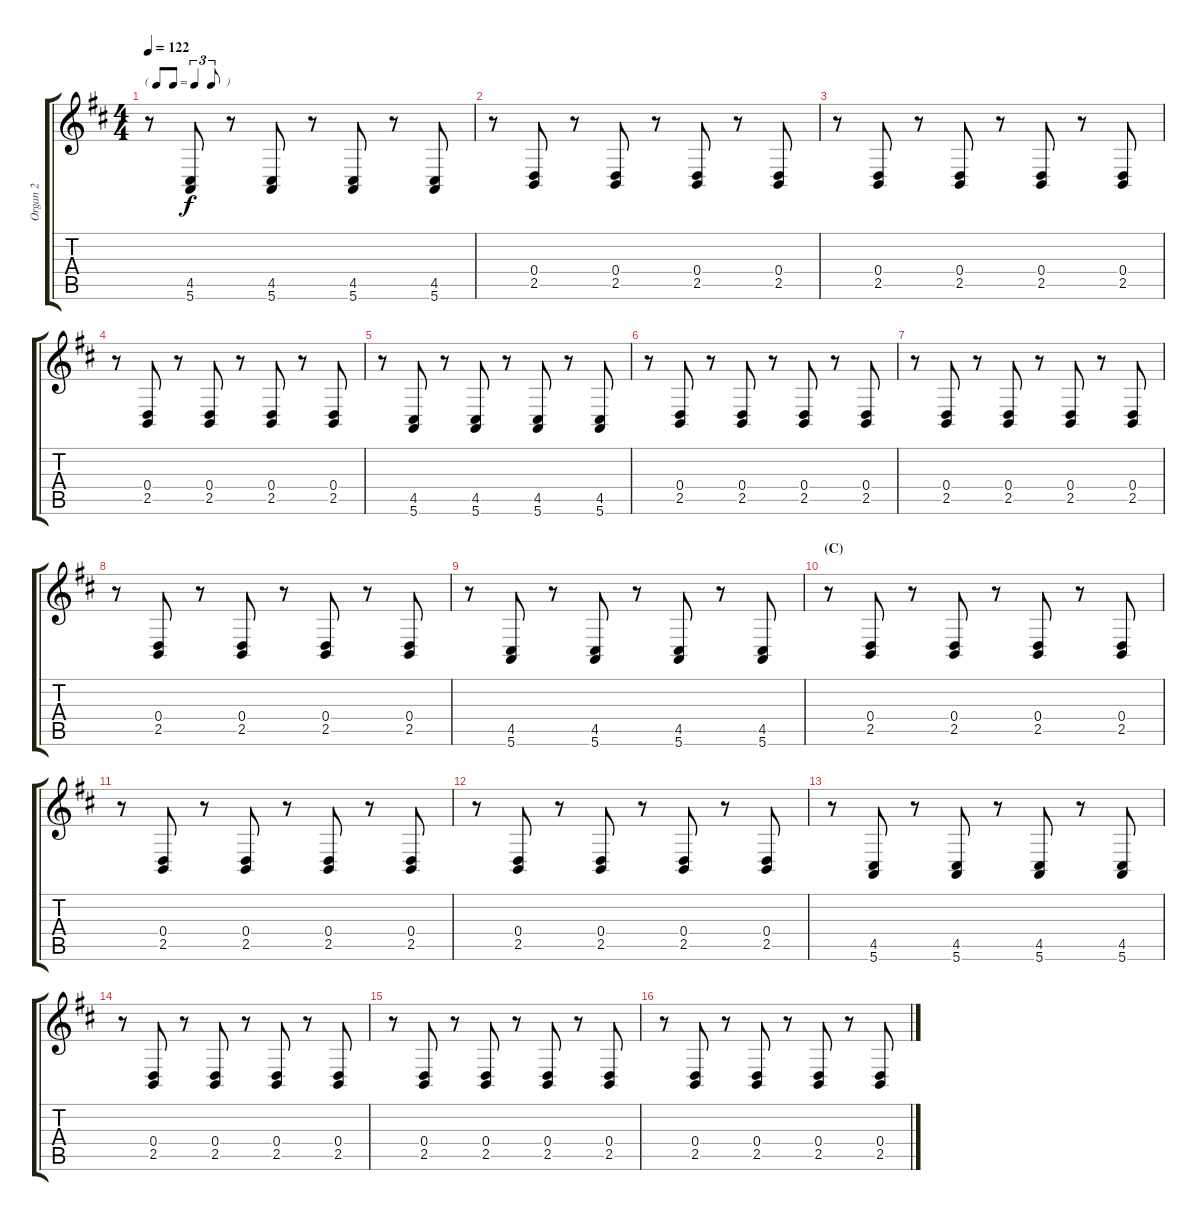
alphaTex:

\track ("Organ 2" "Organ 2") {instrument drawbarorgan}
\staff {score tabs}
\tuning (E4 B3 G3 D3 A2 E2) {hide}
\ts (4 4)
\tf triplet8th
\tempo 122
\clef g2
\ks d
r.8{dy f} (4.5 5.6).8 r.8 (4.5 5.6).8 r.8 (4.5 5.6).8 r.8 (4.5 5.6).8 |
r.8 (0.4 2.5).8 r.8 (0.4 2.5).8 r.8 (0.4 2.5).8 r.8 (0.4 2.5).8 |
r.8 (0.4 2.5).8 r.8 (0.4 2.5).8 r.8 (0.4 2.5).8 r.8 (0.4 2.5).8 |
r.8 (0.4 2.5).8 r.8 (0.4 2.5).8 r.8 (0.4 2.5).8 r.8 (0.4 2.5).8 |
r.8 (4.5 5.6).8 r.8 (4.5 5.6).8 r.8 (4.5 5.6).8 r.8 (4.5 5.6).8 |
r.8 (0.4 2.5).8 r.8 (0.4 2.5).8 r.8 (0.4 2.5).8 r.8 (0.4 2.5).8 |
r.8 (0.4 2.5).8 r.8 (0.4 2.5).8 r.8 (0.4 2.5).8 r.8 (0.4 2.5).8 |
r.8 (0.4 2.5).8 r.8 (0.4 2.5).8 r.8 (0.4 2.5).8 r.8 (0.4 2.5).8 |
r.8 (4.5 5.6).8 r.8 (4.5 5.6).8 r.8 (4.5 5.6).8 r.8 (4.5 5.6).8 |
\section ("" "(C)")
r.8 (0.4 2.5).8 r.8 (0.4 2.5).8 r.8 (0.4 2.5).8 r.8 (0.4 2.5).8 |
r.8 (0.4 2.5).8 r.8 (0.4 2.5).8 r.8 (0.4 2.5).8 r.8 (0.4 2.5).8 |
r.8 (0.4 2.5).8 r.8 (0.4 2.5).8 r.8 (0.4 2.5).8 r.8 (0.4 2.5).8 |
r.8 (4.5 5.6).8 r.8 (4.5 5.6).8 r.8 (4.5 5.6).8 r.8 (4.5 5.6).8 |
r.8 (0.4 2.5).8 r.8 (0.4 2.5).8 r.8 (0.4 2.5).8 r.8 (0.4 2.5).8 |
r.8 (0.4 2.5).8 r.8 (0.4 2.5).8 r.8 (0.4 2.5).8 r.8 (0.4 2.5).8 |
r.8 (0.4 2.5).8 r.8 (0.4 2.5).8 r.8 (0.4 2.5).8 r.8 (0.4 2.5).8
